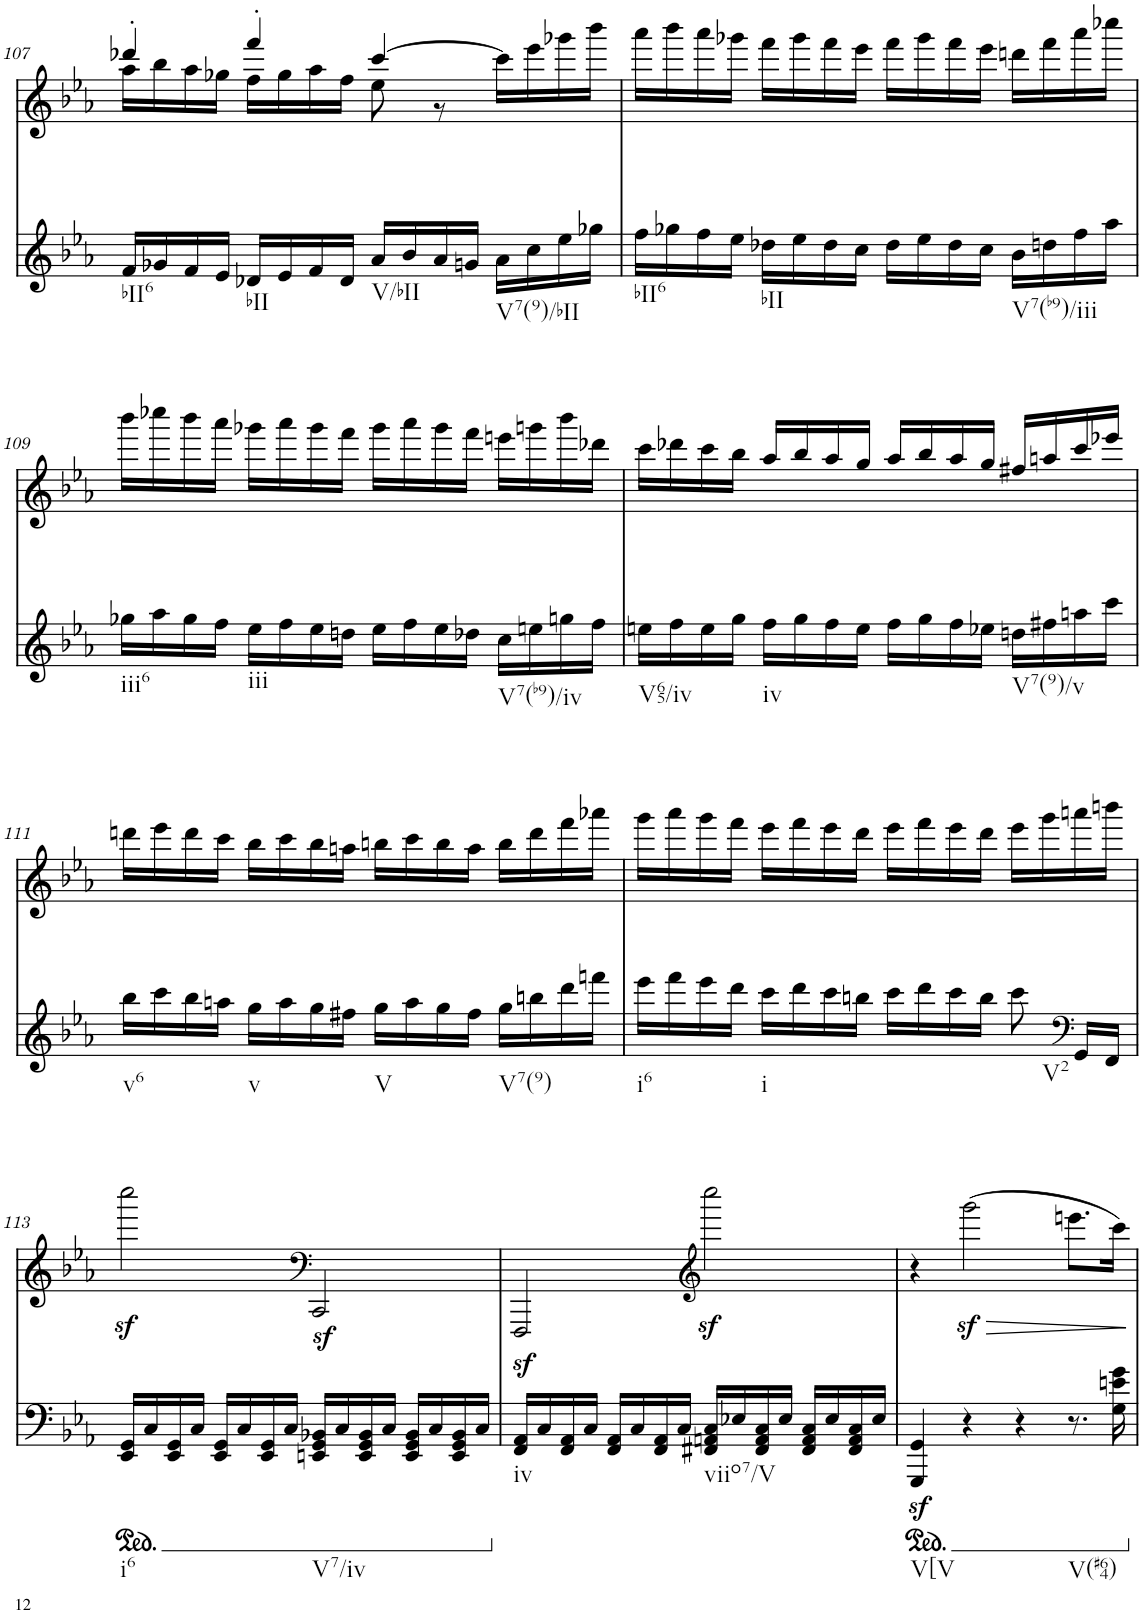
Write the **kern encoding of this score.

**kern	**kern
*part2	*part1
*staff2	*staff1
*I"piano	*I"piano
*I'Pno	*I'Pno
!!LO:PB:g=z
*clefG2	*clefF4
*k[b-e-a-]	*k[b-e-a-]
*M4/4	*M4/4
=107	=107
*	*^
!LO:TX:b:t=bII6	!	!
16f/LL	4ddd-X'/	16aa-\LL
16g-X/	.	16bb-\
16f/	.	16aa-\
16e-/JJ	.	16gg-X\JJ
!LO:TX:b:t=bII	!	!
16d-X/LL	4fff'/	16ff\LL
16e-/	.	16gg-\
16f/	.	16aa-\
16d-/JJ	.	16ff\JJ
!LO:TX:b:t=V/bII	!	!
16a-/LL	[4ccc/	8ee-\
16b-/	.	.
16a-/	.	8r
16gn/JJ	.	.
!LO:TX:b:t=V7(9)/bII	!	!
16a-\LL	4ryy	16ccc\LL]
16cc\	.	16eee-\
16ee-\	.	16ggg-X\
16gg-X\JJ	.	16bbb-\JJ
=108	=108	=108
!LO:TX:b:t=bII6	!	!
*	*v	*v
16ff\LL	16aaa-\LL
16gg-X\	16bbb-\
16ff\	16aaa-\
16ee-\JJ	16ggg-X\JJ
!LO:TX:b:t=bII	!
16dd-X\LL	16fff\LL
16ee-\	16ggg-\
16dd-\	16fff\
16cc\JJ	16eee-\JJ
16dd-\LL	16fff\LL
16ee-\	16ggg-\
16dd-\	16fff\
16cc\JJ	16eee-\JJ
!LO:TX:b:t=V7(b9)/iii	!
16b-\LL	16dddn\LL
16ddn\	16fff\
16ff\	16aaa-\
16aa-\JJ	16cccc-X\JJ
!!LO:LB:g=z
=109	=109
!LO:TX:b:t=iii6	!
16gg-X\LL	16bbb-\LL
16aa-\	16cccc-X\
16gg-\	16bbb-\
16ff\JJ	16aaa-\JJ
!LO:TX:b:t=iii	!
16ee-\LL	16ggg-X\LL
16ff\	16aaa-\
16ee-\	16ggg-\
16ddn\JJ	16fff\JJ
16ee-\LL	16ggg-\LL
16ff\	16aaa-\
16ee-\	16ggg-\
16dd-X\JJ	16fff\JJ
!LO:TX:b:t=V7(b9)/iv	!
16cc\LL	16eeen\LL
16een\	16gggn\
16ggn\	16bbb-\
16ff\JJ	16ddd-X\JJ
=110	=110
!LO:TX:b:t=V65/iv	!
16een\LL	16ccc\LL
16ff\	16ddd-X\
16ee\	16ccc\
16gg\JJ	16bb-\JJ
!LO:TX:b:t=iv	!
16ff\LL	16aa-/LL
16gg\	16bb-/
16ff\	16aa-/
16ee\JJ	16gg/JJ
16ff\LL	16aa-/LL
16gg\	16bb-/
16ff\	16aa-/
16ee-X\JJ	16gg/JJ
!LO:TX:b:t=V7(9)/v	!
16ddn\LL	16ff#X/LL
16ff#X\	16aan/
16aan\	16ccc/
16ccc\JJ	16eee-X/JJ
!!LO:LB:g=z
=111	=111
!LO:TX:b:t=v6	!
16bb-\LL	16dddn\LL
16ccc\	16eee-\
16bb-\	16ddd\
16aan\JJ	16ccc\JJ
!LO:TX:b:t=v	!
16gg\LL	16bb-\LL
16aa\	16ccc\
16gg\	16bb-\
16ff#X\JJ	16aan\JJ
!LO:TX:b:t=V	!
16gg\LL	16bbn\LL
16aa\	16ccc\
16gg\	16bb\
16ff#\JJ	16aa\JJ
!LO:TX:b:t=V7(9)	!
16gg\LL	16bb\LL
16bbn\	16ddd\
16ddd\	16fff\
16fffn\JJ	16aaa-X\JJ
=112	=112
!LO:TX:b:t=i6	!
16eee-\LL	16ggg\LL
16fff\	16aaa-\
16eee-\	16ggg\
16ddd\JJ	16fff\JJ
!LO:TX:b:t=i	!
16ccc\LL	16eee-\LL
16ddd\	16fff\
16ccc\	16eee-\
16bbn\JJ	16ddd\JJ
16ccc\LL	16eee-\LL
16ddd\	16fff\
16ccc\	16eee-\
16bb\JJ	16ddd\JJ
!LO:TX:b:t=V2	!
8ccc\	16eee-\LL
.	16ggg\
*clefF4	*
16GG/LL	16aaan\
16FF/JJ	16bbbn\JJ
!!LO:LB:g=z
=113	=113
*ped	*
!LO:TX:b:t=i6	!
16EE-/ 16GG/LL	2ccccz<\
16C/	.
16EE-/ 16GG/	.
16C/JJ	.
16EE-/ 16GG/LL	.
16C/	.
16EE-/ 16GG/	.
16C/JJ	.
*	*clefF4
!LO:TX:b:t=V7/iv	!
16EEn/ 16GG/ 16BB-X/LL	2CCz</
16C/	.
16EE/ 16GG/ 16BB-/	.
16C/JJ	.
16EE/ 16GG/ 16BB-/LL	.
16C/	.
16EE/ 16GG/ 16BB-/	.
16C/JJ	.
=114	=114
*Xped	*
!LO:TX:b:t=iv	!
16FF/ 16AA-/LL	2FFF/
16C/	.
16FF/z> 16AA-/z>	.
16C/JJ	.
16FF/ 16AA-/LL	.
16C/	.
16FF/ 16AA-/	.
16C/JJ	.
*	*clefG2
!LO:TX:b:t=viio7/V	!
16FF#X/ 16AAn/ 16C/LL	2ccccz<\
16E-X/	.
16FF#/ 16AA/ 16C/	.
16E-/JJ	.
16FF#/ 16AA/ 16C/LL	.
16E-/	.
16FF#/ 16AA/ 16C/	.
16E-/JJ	.
=115	=115
*ped	*
!LO:TX:b:t=V[V	!
4GGG/z< 4GG/z<	4r
4r	(2gggz<\
4r	.
!LO:TX:b:t=V(#64)	!
8.r	8.eeen\L
16G\ 16en\ 16g\	16ccc\Jk)
*Xped	*
=	=
*-	*-
